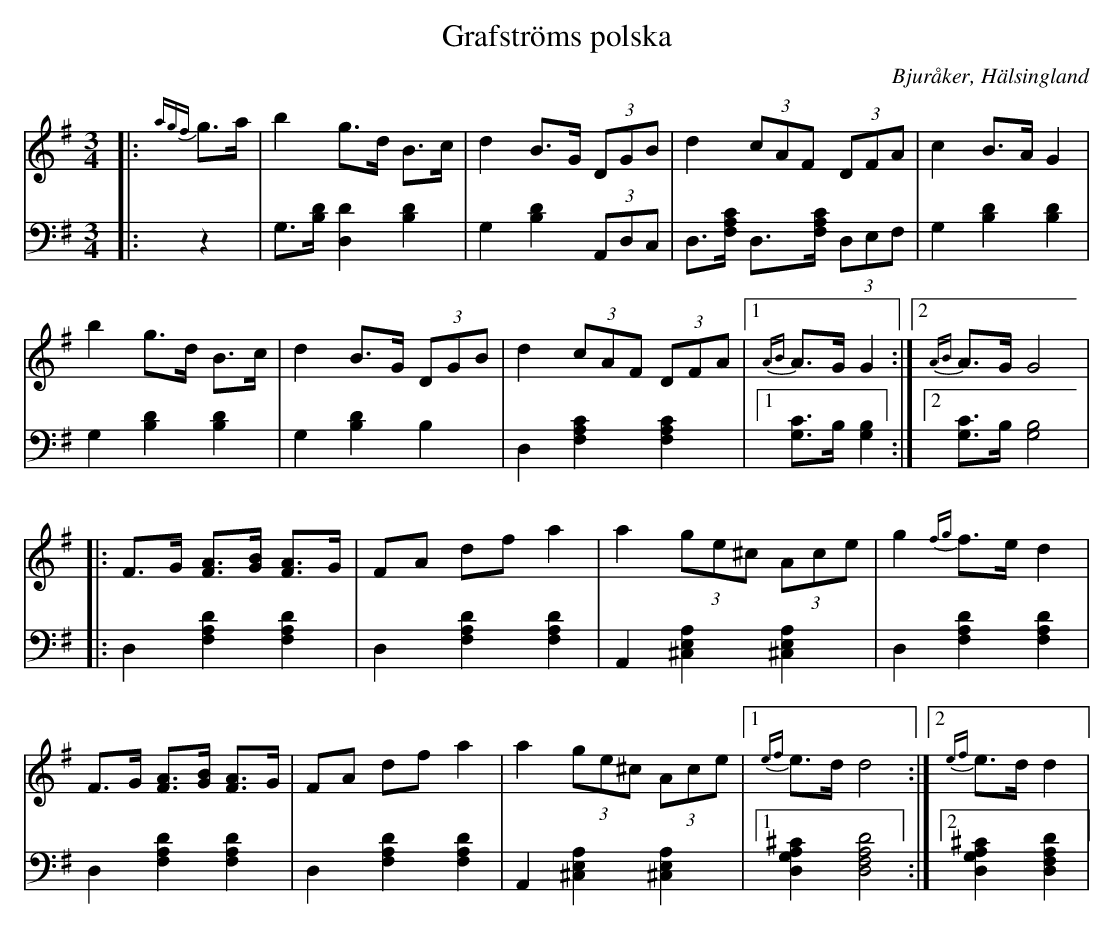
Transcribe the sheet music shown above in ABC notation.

X:1
T: Grafströms polska
O: Bjuråker, Hälsingland
M: 3/4
L: 1/8
K: G
V:1
V:2
V: 1
|:{agf}g>a|b2 g>d B>c|d2 B>G (3DGB|d2 (3cAF (3DFA|c2 B>A G2|
b2 g>d B>c|d2 B>G (3DGB|d2 (3cAF (3DFA|1 {AB}A>G G2:|2 {AB}A>G G4|
|:F>G [FA]>[GB] [FA]>G |FA df a2 |a2 (3ge^c (3Ace |g2 {fg}f>e d2 |
F>G [FA]>[GB] [FA]>G |FA df a2 |a2 (3ge^c (3Ace |1 {ef}e>d d4:|2 {ef}e>d d2|
V:2 clef=bass
|:z2 | G,>[B,D] [D,2D2] [B,2D2]| G,2 [B,2D2] (3A,,D,C,|D,>[F,A,C] D,>[F,A,C] (3D,E,F,| G,2 [B,2D2] [B,2D2]|
G,2 [B,2D2] [B,2D2]|G,2 [B,2D2] B,2|D,2 [F,2A,2C2] [F,2A,2C2]|1 [G,C]>B, [G,2B,2]:|2 [G,C]>B, [G,4B,4]|
|:D,2 [F,2A,2D2] [F,2A,2D2]|D,2 [F,2A,2D2] [F,2A,2D2]| A,,2 [^C,2E,2A,2] [^C,2E,2A,2]|D,2 [F,2A,2D2] [F,2A,2D2] |
D,2 [F,2A,2D2] [F,2A,2D2] | D,2 [F,2A,2D2] [F,2A,2D2] | A,,2 [^C,2E,2A,2] [^C,2E,2A,2]|1 [D,2G,2A,2^C2] [D,4F,4A,4D4]:|2 [D,2G,2A,2^C2] [D,2F,2A,2D2]|
